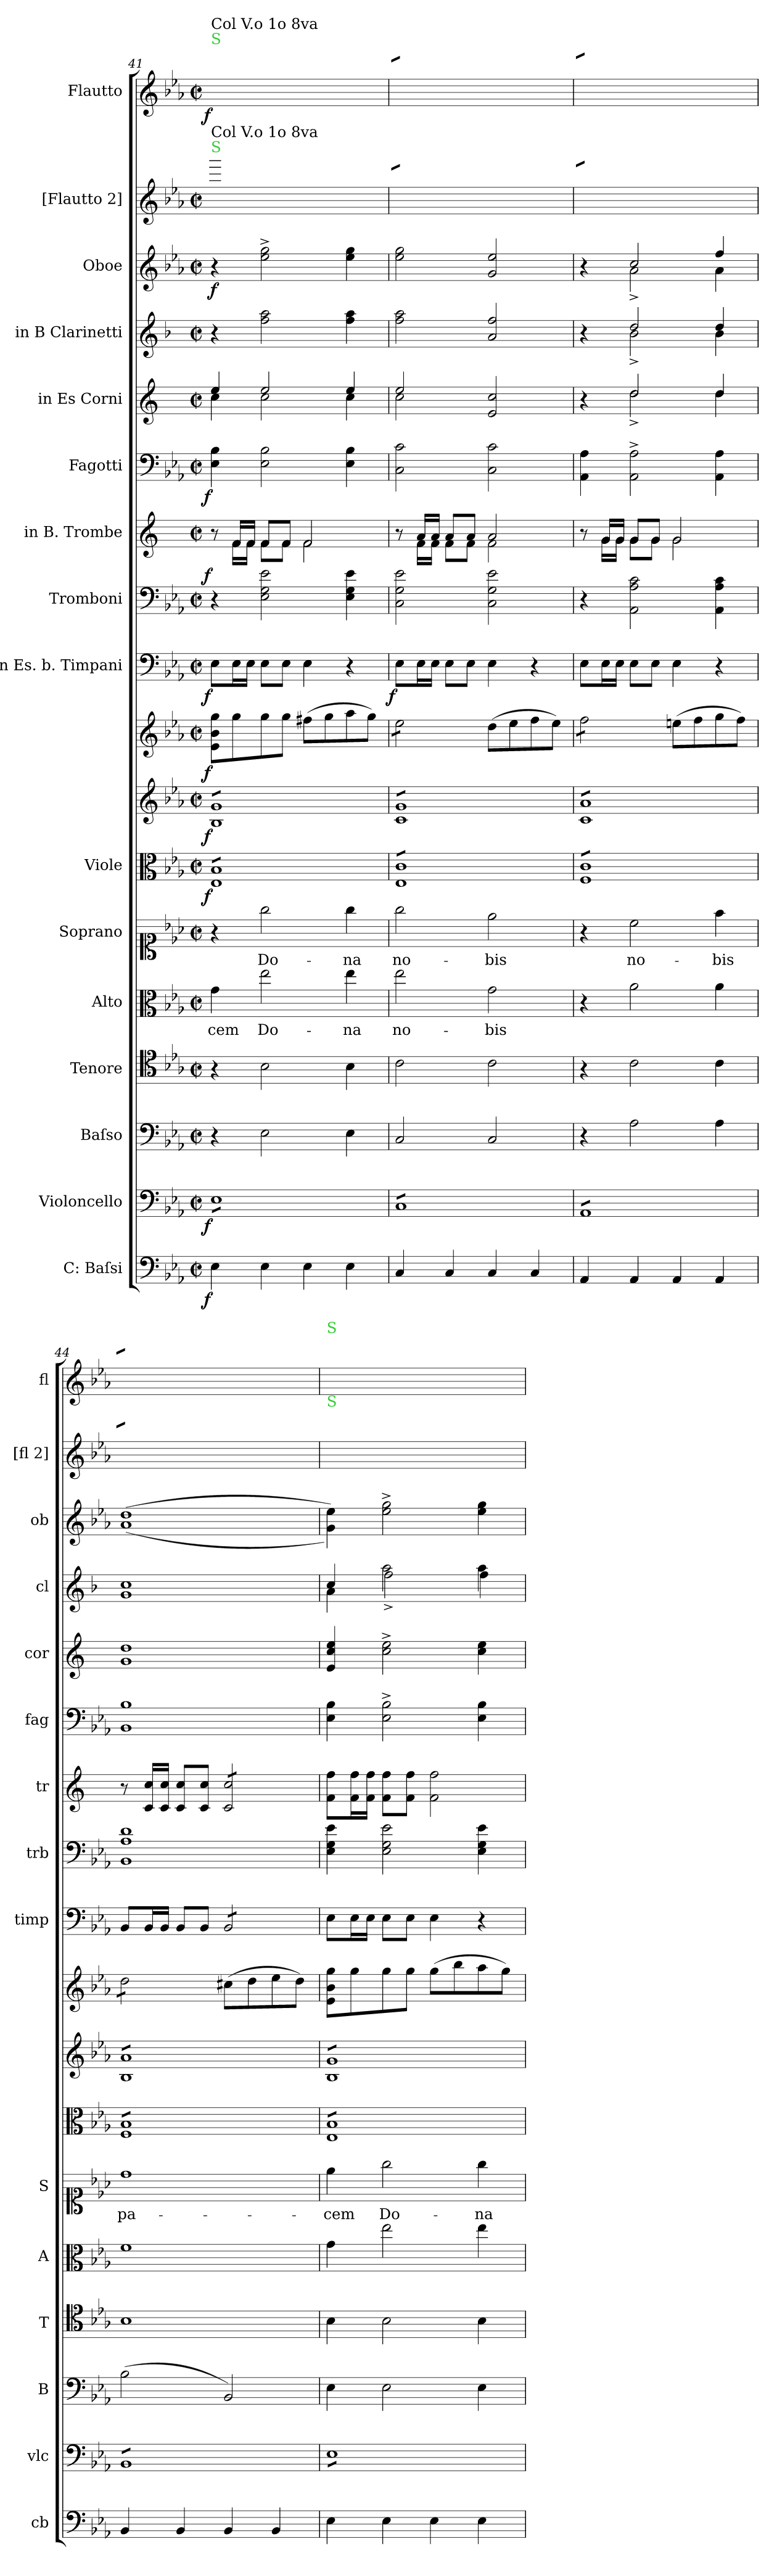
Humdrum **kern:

**kern	**dynam	**kern	**dynam	**kern	**kern	**kern	**text	**kern	**text	**kern	**dynam	**kern	**dynam	**kern	**dynam	**kern	**dynam	**kern	**dynam	**kern	**kern	**dynam	**kern	**kern	**kern	**dynam	**kern	**kern	**dynam
*part18	*part18	*part17	*part17	*part16	*part15	*part14	*part14	*part13	*part13	*part12	*part12	*part11	*part11	*part10	*part10	*part9	*part9	*part8	*part8	*part7	*part6	*part6	*part5	*part4	*part3	*part3	*part2	*part1	*part1
*staff18	*staff18	*staff17	*staff17	*staff16	*staff15	*staff14	*staff14	*staff13	*staff13	*staff12	*staff12	*staff11	*staff11	*staff10	*staff10	*staff9	*staff9	*staff8	*staff8	*staff7	*staff6	*staff6	*staff5	*staff4	*staff3	*staff3	*staff2	*staff1	*staff1
*I"C: Baſsi	*	*I"Violoncello	*	*I"Baſso	*I"Tenore	*I"Alto	*	*I"Soprano	*	*I"Viole	*	*	*	*	*	*I"in Es. b. Timpani	*	*I"Tromboni	*	*I"in B. Trombe	*I"Fagotti	*	*I"in Es Corni	*I"in B Clarinetti	*I"Oboe	*	*I"[Flautto 2]	*I"Flautto	*
*I'cb	*	*I'vlc	*	*I'B	*I'T	*I'A	*	*I'S	*	*	*	*	*	*	*	*I'timp	*	*I'trb	*	*I'tr	*I'fag	*	*I'cor	*I'cl	*I'ob	*	*I'[fl 2]	*I'fl	*
*clefF4	*	*clefF4	*	*clefF4	*clefC4	*clefC3	*	*clefC1	*	*clefC3	*	*clefG2	*	*clefG2	*	*clefF4	*	*clefF4	*	*clefG2	*clefF4	*	*clefG2	*clefG2	*clefG2	*	*clefG2	*clefG2	*
*	*	*	*	*	*	*	*	*	*	*	*	*	*	*	*	*	*	*	*	*ITrd1c2	*	*	*ITrd5c9	*ITrd1c2	*	*	*	*	*
*k[b-e-a-]	*	*k[b-e-a-]	*	*k[b-e-a-]	*k[b-e-a-]	*k[b-e-a-]	*	*k[b-e-a-]	*	*k[b-e-a-]	*	*k[b-e-a-]	*	*k[b-e-a-]	*	*k[b-e-a-]	*	*k[b-e-a-]	*	*k[b-e-]	*k[b-e-a-]	*	*k[b-e-a-]	*k[b-e-a-]	*k[b-e-a-]	*	*k[b-e-a-]	*k[b-e-a-]	*
*M2/2	*	*M2/2	*	*M2/2	*M2/2	*M2/2	*	*M2/2	*	*M2/2	*	*M2/2	*	*M2/2	*	*M2/2	*	*M2/2	*	*M2/2	*M2/2	*	*M2/2	*M2/2	*M2/2	*	*M2/2	*M2/2	*
*met(c|)	*	*met(c|)	*	*met(c|)	*met(c|)	*met(c|)	*	*met(c|)	*	*met(c|)	*	*met(c|)	*	*met(c|)	*	*met(c|)	*	*met(c|)	*	*met(c|)	*met(c|)	*	*met(c|)	*met(c|)	*met(c|)	*	*met(c|)	*met(c|)	*
=41	=41	=41	=41	=41	=41	=41	=41	=41	=41	=41	=41	=41	=41	=41	=41	=41	=41	=41	=41	=41	=41	=41	=41	=41	=41	=41	=41	=41	=41
*	*	*	*	*	*	*	*	*	*	*	*	*	*	*	*	*	*	*	*	*^	*	*	*^	*	*	*	*	*	*
!	!	!	!	!	!	!	!	!	!	!	!	!	!	!	!	!	!	!	!	!	!	!	!	!	!	!	!	!	!	!LO:TX:a:color=limegreen:t=S	!
!	!	!	!	!	!	!	!	!	!	!	!	!	!	!	!	!	!	!	!	!	!	!	!	!	!	!	!	!	!	!LO:TX:a:t=Col V.o 1o 8va	!
!	!	!	!	!	!	!	!	!	!	!	!	!	!	!	!	!	!	!	!	!	!	!	!	!	!	!	!	!	!LO:TX:a:color=limegreen:t=S	!	!
!	!	!	!	!	!	!	!	!	!	!	!	!	!	!	!	!	!	!	!	!	!	!	!	!	!	!	!	!	!LO:TX:a:t=Col V.o 1o 8va	!	!
!	!LO:DY:rj	!	!LO:DY:b:rj	!	!	!	!	!	!	!	!LO:DY:rj	!	!LO:DY:rj	!	!LO:DY:rj	!	!LO:DY:rj	!	!LO:DY:a:rj	!	!	!	!LO:DY:rj	!	!	!	!	!	!	!	!LO:DY:rj
*	*	*tremolo	*	*	*	*	*	*	*	*	*	*	*	*	*	*	*	*	*	*	*	*	*	*	*	*	*	*	*	*	*
*	*	*	*	*	*	*	*	*	*	*tremolo	*	*	*	*	*	*	*	*	*	*	*	*	*	*	*	*	*	*	*	*	*
*	*	*	*	*	*	*	*	*	*	*	*	*tremolo	*	*	*	*	*	*	*	*	*	*	*	*	*	*	*	*	*	*	*
4E-\	f	8E-\L	f	4r	4r	4g\	-cem	4r	.	8E-/ 8B-/L	f	8B-/ 8g/L	f	8e-\ 8b-\ 8gg\L	f	8E-\L	f	4r	f	8r	8ryy	4E-\ 4B-\	f	4g/	4e-\	4r	4r	f	8ee-yy\ 8bb-\ 8ggg\L	8ee-yy\ 8bb-yy\ 8gggyy\L	f
.	.	8E-\	.	.	.	.	.	.	.	8E-/ 8B-/	.	8B-/ 8g/	.	8gg\	.	16E-\L	.	.	.	16e-/LL	16e-\LL	.	.	.	.	.	.	.	8ggg\yy	8ggg\yy	.
.	.	.	.	.	.	.	.	.	.	.	.	.	.	.	.	16E-\JJ	.	.	.	16e-/JJ	16e-\JJ	.	.	.	.	.	.	.	.	.	.
4E-\	.	8E-\	.	2E-\	2B-\	2ee-\	Do-	2gg\	Do-	8E-/ 8B-/	.	8B-/ 8g/	.	8gg\	.	8E-\L	.	2E-\ 2G\ 2e-\	.	8e-/L	8e-\L	2E-\ 2B-\	.	2g/	2e-\	2ee-\ 2gg\	2ee-^<\ 2gg^<\	.	8ggg\yy	8ggg\yy	.
.	.	8E-\	.	.	.	.	.	.	.	8E-/ 8B-/	.	8B-/ 8g/	.	8gg\J	.	8E-\J	.	.	.	8e-/J	8e-\J	.	.	.	.	.	.	.	8ggg\Jyy	8ggg\Jyy	.
4E-\	.	8E-\	.	.	.	.	.	.	.	8E-/ 8B-/	.	8B-/ 8g/	.	(8ff#X\L	.	4E-\	.	.	.	2e-/	2e-\	.	.	.	.	.	.	.	8fff#X\Lyy	8fff#X\Lyy	.
.	.	8E-\	.	.	.	.	.	.	.	8E-/ 8B-/	.	8B-/ 8g/	.	8gg\	.	.	.	.	.	.	.	.	.	.	.	.	.	.	8ggg\yy	8ggg\yy	.
4E-\	.	8E-\	.	4E-\	4B-\	4ee-\	-na	4gg\	-na	8E-/ 8B-/	.	8B-/ 8g/	.	8aa-\	.	4r	.	4E-\ 4G\ 4e-\	.	.	.	4E-\ 4B-\	.	4g/	4e-\	4ee-\ 4gg\	4ee-\ 4gg\	.	8aaa-\yy	8aaa-\yy	.
.	.	8E-\J	.	.	.	.	.	.	.	8E-/ 8B-/J	.	8B-/ 8g/J	.	8gg\J)	.	.	.	.	.	.	.	.	.	.	.	.	.	.	8ggg\Jyy	8ggg\Jyy	.
=42	=42	=42	=42	=42	=42	=42	=42	=42	=42	=42	=42	=42	=42	=42	=42	=42	=42	=42	=42	=42	=42	=42	=42	=42	=42	=42	=42	=42	=42	=42	=42
!	!	!	!	!	!	!	!	!	!	!	!	!	!	!	!	!	!LO:DY:rj	!	!	!	!	!	!	!	!	!	!	!	!	!	!
*	*	*	*	*	*	*	*	*	*	*	*	*	*	*tremolo	*	*	*	*	*	*	*	*	*	*	*	*	*	*	*	*	*
*	*	*	*	*	*	*	*	*	*	*	*	*	*	*	*	*	*	*	*	*	*	*	*	*	*	*	*	*	*tremolo	*	*
*	*	*	*	*	*	*	*	*	*	*	*	*	*	*	*	*	*	*	*	*	*	*	*	*	*	*	*	*	*	*tremolo	*
4C/	.	8C/L	.	2C/	2c\	2ee-\	no-	2gg\	no-	8E-/ 8c/L	.	8c/ 8g/L	.	8ee-\L	.	8E-\L	f	2C\ 2G\ 2e-\	.	8r	8ryy	2C\ 2c\	.	2g/	2e-\	2ee-\ 2gg\	2ee-\ 2gg\	.	8eee-\yyL	8eee-\yyL	.
.	.	8C/	.	.	.	.	.	.	.	8E-/ 8c/	.	8c/ 8g/	.	8ee-\	.	16E-\L	.	.	.	16g/LL	16e-\LL	.	.	.	.	.	.	.	8eee-\yy	8eee-\yy	.
.	.	.	.	.	.	.	.	.	.	.	.	.	.	.	.	16E-\JJ	.	.	.	16g/JJ	16e-\JJ	.	.	.	.	.	.	.	.	.	.
4C/	.	8C/	.	.	.	.	.	.	.	8E-/ 8c/	.	8c/ 8g/	.	8ee-\	.	8E-\L	.	.	.	8g/L	8e-\L	.	.	.	.	.	.	.	8eee-\yy	8eee-\yy	.
.	.	8C/	.	.	.	.	.	.	.	8E-/ 8c/	.	8c/ 8g/	.	8ee-\J	.	8E-\J	.	.	.	8g/J	8e-\J	.	.	.	.	.	.	.	8eee-\yyJ	8eee-\yyJ	.
*	*	*	*	*	*	*	*	*	*	*	*	*	*	*	*	*	*	*	*	*	*	*	*	*	*	*	*	*	*	*Xtremolo	*
*	*	*	*	*	*	*	*	*	*	*	*	*	*	*	*	*	*	*	*	*	*	*	*	*	*	*	*	*	*Xtremolo	*	*
*	*	*	*	*	*	*	*	*	*	*	*	*	*	*Xtremolo	*	*	*	*	*	*	*	*	*	*	*	*	*	*	*	*	*
4C/	.	8C/	.	2C/	2c\	2g\	-bis	2ee-\	-bis	8E-/ 8c/	.	8c/ 8g/	.	(8dd\L	.	4E-\	.	2C\ 2G\ 2e-\	.	2g/	2e-\	2C\ 2c\	.	2G/ 2e-/	2ryy	2g/ 2ee-/	2g/ 2ee-/	.	8ddd\Lyy	8ddd\Lyy	.
.	.	8C/	.	.	.	.	.	.	.	8E-/ 8c/	.	8c/ 8g/	.	8ee-\	.	.	.	.	.	.	.	.	.	.	.	.	.	.	8eee-\yy	8eee-\yy	.
4C/	.	8C/	.	.	.	.	.	.	.	8E-/ 8c/	.	8c/ 8g/	.	8ff\	.	4r	.	.	.	.	.	.	.	.	.	.	.	.	8fff\yy	8fff\yy	.
.	.	8C/J	.	.	.	.	.	.	.	8E-/ 8c/J	.	8c/ 8g/J	.	8ee-\J)	.	.	.	.	.	.	.	.	.	.	.	.	.	.	8eee-\Jyy	8eee-\Jyy	.
=43	=43	=43	=43	=43	=43	=43	=43	=43	=43	=43	=43	=43	=43	=43	=43	=43	=43	=43	=43	=43	=43	=43	=43	=43	=43	=43	=43	=43	=43	=43	=43
*	*	*	*	*	*	*	*	*	*	*	*	*	*	*	*	*	*	*	*	*	*	*	*	*	*	*^	*^	*	*	*	*
*	*	*	*	*	*	*	*	*	*	*	*	*	*	*tremolo	*	*	*	*	*	*	*	*	*	*	*	*	*	*	*	*	*	*	*
*	*	*	*	*	*	*	*	*	*	*	*	*	*	*	*	*	*	*	*	*	*	*	*	*	*	*	*	*	*	*	*tremolo	*	*
*	*	*	*	*	*	*	*	*	*	*	*	*	*	*	*	*	*	*	*	*	*	*	*	*	*	*	*	*	*	*	*	*tremolo	*
4AA-/	.	8AA-/L	.	4r	4r	4r	.	4r	.	8F/ 8c/L	.	8c/ 8a-/L	.	8ff\L	.	8E-\L	.	4r	.	8r	8ryy	4AA-\ 4A-\	.	4r	4ryy	4r	4ryy	4r	4ryy	.	8fff\yyL	8fff\yyL	.
.	.	8AA-/	.	.	.	.	.	.	.	8F/ 8c/	.	8c/ 8a-/	.	8ff\	.	16E-\L	.	.	.	16f/LL	16f\LL	.	.	.	.	.	.	.	.	.	8fff\yy	8fff\yy	.
.	.	.	.	.	.	.	.	.	.	.	.	.	.	.	.	16E-\JJ	.	.	.	16f/JJ	16f\JJ	.	.	.	.	.	.	.	.	.	.	.	.
4AA-/	.	8AA-/	.	2A-\	2c\	2a-\	.	2cc\	no-	8F/ 8c/	.	8c/ 8a-/	.	8ff\	.	8E-\L	.	2AA-\ 2A-\ 2c\	.	8f/L	8f\L	2AA-^<\ 2A-^<\	.	2f/	2f^\	2cc/	2a-^\	2cc/	2a-^\	.	8fff\yy	8fff\yy	.
.	.	8AA-/	.	.	.	.	.	.	.	8F/ 8c/	.	8c/ 8a-/	.	8ff\J	.	8E-\J	.	.	.	8f/J	8f\J	.	.	.	.	.	.	.	.	.	8fff\yyJ	8fff\yyJ	.
*	*	*	*	*	*	*	*	*	*	*	*	*	*	*	*	*	*	*	*	*	*	*	*	*	*	*	*	*	*	*	*	*Xtremolo	*
*	*	*	*	*	*	*	*	*	*	*	*	*	*	*	*	*	*	*	*	*	*	*	*	*	*	*	*	*	*	*	*Xtremolo	*	*
*	*	*	*	*	*	*	*	*	*	*	*	*	*	*Xtremolo	*	*	*	*	*	*	*	*	*	*	*	*	*	*	*	*	*	*	*
4AA-/	.	8AA-/	.	.	.	.	.	.	.	8F/ 8c/	.	8c/ 8a-/	.	(8een\L	.	4E-\	.	.	.	2f/	2f\	.	.	.	.	.	.	.	.	.	8eeen\Lyy	8eeen\Lyy	.
.	.	8AA-/	.	.	.	.	.	.	.	8F/ 8c/	.	8c/ 8a-/	.	8ff\	.	.	.	.	.	.	.	.	.	.	.	.	.	.	.	.	8fff\yy	8fff\yy	.
4AA-/	.	8AA-/	.	4A-\	4c\	4a-\	.	4ff\	-bis	8F/ 8c/	.	8c/ 8a-/	.	8gg\	.	4r	.	4AA-\ 4A-\ 4c\	.	.	.	4AA-\ 4A-\	.	4f/	4f\	4cc/	4a-\	4ff/	4a-\	.	8ggg\yy	8ggg\yy	.
.	.	8AA-/J	.	.	.	.	.	.	.	8F/ 8c/J	.	8c/ 8a-/J	.	8ff\J)	.	.	.	.	.	.	.	.	.	.	.	.	.	.	.	.	8fff\Jyy	8fff\Jyy	.
*	*	*	*	*	*	*	*	*	*	*	*	*	*	*	*	*	*	*	*	*v	*v	*	*	*v	*v	*	*	*v	*v	*	*	*	*
=44	=44	=44	=44	=44	=44	=44	=44	=44	=44	=44	=44	=44	=44	=44	=44	=44	=44	=44	=44	=44	=44	=44	=44	=44	=44	=44	=44	=44	=44	=44
*	*	*	*	*	*	*	*	*	*	*	*	*	*	*tremolo	*	*	*	*	*	*	*	*	*	*	*	*	*	*	*	*
*	*	*	*	*	*	*	*	*	*	*	*	*	*	*	*	*	*	*	*	*	*	*	*	*	*	*	*	*tremolo	*	*
*	*	*	*	*	*	*	*	*	*	*	*	*	*	*	*	*	*	*	*	*	*	*	*	*	*	*	*	*	*tremolo	*
4BB-/	.	8BB-/L	.	(2B-\	1B-	1f	.	1dd	pa-	8F/ 8B-/L	.	8B-/ 8a-/L	.	8dd\L	.	8BB-/L	.	1BB- 1A- 1d	.	8r	1BB- 1B-	.	1B- 1f	1b-	1f	(>(>1a- 1dd	.	8ddd\yyL	8ddd\yyL	.
.	.	8BB-/	.	.	.	.	.	.	.	8F/ 8B-/	.	8B-/ 8a-/	.	8dd\	.	16BB-/L	.	.	.	16B-/ 16b-/LL	.	.	.	.	.	.	.	8ddd\yy	8ddd\yy	.
.	.	.	.	.	.	.	.	.	.	.	.	.	.	.	.	16BB-/JJ	.	.	.	16B-/ 16b-/JJ	.	.	.	.	.	.	.	.	.	.
4BB-/	.	8BB-/	.	.	.	.	.	.	.	8F/ 8B-/	.	8B-/ 8a-/	.	8dd\	.	8BB-/L	.	.	.	8B-/ 8b-/L	.	.	.	.	.	.	.	8ddd\yy	8ddd\yy	.
.	.	8BB-/	.	.	.	.	.	.	.	8F/ 8B-/	.	8B-/ 8a-/	.	8dd\J	.	8BB-/J	.	.	.	8B-/ 8b-/J	.	.	.	.	.	.	.	8ddd\yyJ	8ddd\yyJ	.
*	*	*	*	*	*	*	*	*	*	*	*	*	*	*	*	*	*	*	*	*	*	*	*	*	*	*	*	*	*Xtremolo	*
*	*	*	*	*	*	*	*	*	*	*	*	*	*	*	*	*	*	*	*	*	*	*	*	*	*	*	*	*Xtremolo	*	*
*	*	*	*	*	*	*	*	*	*	*	*	*	*	*Xtremolo	*	*	*	*	*	*	*	*	*	*	*	*	*	*	*	*
*	*	*	*	*	*	*	*	*	*	*	*	*	*	*	*	*tremolo	*	*	*	*	*	*	*	*	*	*	*	*	*	*
*	*	*	*	*	*	*	*	*	*	*	*	*	*	*	*	*	*	*	*	*tremolo	*	*	*	*	*	*	*	*	*	*
4BB-/	.	8BB-/	.	2BB-/)	.	.	.	.	.	8F/ 8B-/	.	8B-/ 8a-/	.	(8cc#X\L	.	8BB-/L	.	.	.	8B-/ 8b-/L	.	.	.	.	.	.	.	8ccc#X\Lyy	8ccc#X\Lyy	.
.	.	8BB-/	.	.	.	.	.	.	.	8F/ 8B-/	.	8B-/ 8a-/	.	8dd\	.	8BB-/	.	.	.	8B-/ 8b-/	.	.	.	.	.	.	.	8ddd\yy	8ddd\yy	.
4BB-/	.	8BB-/	.	.	.	.	.	.	.	8F/ 8B-/	.	8B-/ 8a-/	.	8ee-\	.	8BB-/	.	.	.	8B-/ 8b-/	.	.	.	.	.	.	.	8eee-\yy	8eee-\yy	.
.	.	8BB-/J	.	.	.	.	.	.	.	8F/ 8B-/J	.	8B-/ 8a-/J	.	8dd\J)	.	8BB-/J	.	.	.	8B-/ 8b-/J	.	.	.	.	.	.	.	8ddd\Jyy	8ddd\Jyy	.
*	*	*	*	*	*	*	*	*	*	*	*	*	*	*	*	*	*	*	*	*Xtremolo	*	*	*	*	*	*	*	*	*	*
*	*	*	*	*	*	*	*	*	*	*	*	*	*	*	*	*Xtremolo	*	*	*	*	*	*	*	*	*	*	*	*	*	*
=45	=45	=45	=45	=45	=45	=45	=45	=45	=45	=45	=45	=45	=45	=45	=45	=45	=45	=45	=45	=45	=45	=45	=45	=45	=45	=45	=45	=45	=45	=45
!	!	!	!	!	!	!	!	!	!	!	!	!	!	!	!	!	!	!	!	!	!	!	!	!	!	!	!	!	!LO:TX:a:color=limegreen:t=S	!
!	!	!	!	!	!	!	!	!	!	!	!	!	!	!	!	!	!	!	!	!	!	!	!	!	!	!	!	!LO:TX:a:color=limegreen:t=S	!	!
4E-\	.	8E-\L	.	4E-\	4B-\	4g\	.	4ee-\	-cem	8E-/ 8B-/L	.	8B-/ 8g/L	.	8e-\ 8b-\ 8gg\L	.	8E-\L	.	4E-\ 4G\ 4e-\	.	8e-\ 8ee-\L	4E-\ 4B-\	.	4G/ 4e-/ 4g/	4b-/	4g\	4g\ 4ee-\))	.	8ee-yy\ 8bb-yy\ 8gggyy\L	8ee-yy\ 8bb-yy\ 8gggyy\L	.
.	.	8E-\	.	.	.	.	.	.	.	8E-/ 8B-/	.	8B-/ 8g/	.	8gg\	.	16E-\L	.	.	.	16e-\ 16ee-\L	.	.	.	.	.	.	.	8ggg\yy	8ggg\yy	.
.	.	.	.	.	.	.	.	.	.	.	.	.	.	.	.	16E-\JJ	.	.	.	16e-\ 16ee-\JJ	.	.	.	.	.	.	.	.	.	.
4E-\	.	8E-\	.	2E-\	2B-\	2ee-\	.	2gg\	Do-	8E-/ 8B-/	.	8B-/ 8g/	.	8gg\	.	8E-\L	.	2E-\ 2G\ 2e-\	.	8e-\ 8ee-\L	2E-^<\ 2B-^<\	.	2e-^<\ 2g^<\	2gg\	2ee-^\	2ee-^<\ 2gg^<\	.	8ggg\yy	8ggg\yy	.
.	.	8E-\	.	.	.	.	.	.	.	8E-/ 8B-/	.	8B-/ 8g/	.	8gg\J	.	8E-\J	.	.	.	8e-\ 8ee-\J	.	.	.	.	.	.	.	8ggg\Jyy	8ggg\Jyy	.
4E-\	.	8E-\	.	.	.	.	.	.	.	8E-/ 8B-/	.	8B-/ 8g/	.	(8gg\L	.	4E-\	.	.	.	2e-\ 2ee-\	.	.	.	.	.	.	.	8ggg\Lyy	8ggg\Lyy	.
.	.	8E-\	.	.	.	.	.	.	.	8E-/ 8B-/	.	8B-/ 8g/	.	8bb-\	.	.	.	.	.	.	.	.	.	.	.	.	.	8bbb-\yy	8bbb-\yy	.
4E-\	.	8E-\	.	4E-\	4B-\	4ee-\	.	4gg\	-na	8E-/ 8B-/	.	8B-/ 8g/	.	8aa-\	.	4r	.	4E-\ 4G\ 4e-\	.	.	4E-\ 4B-\	.	4e-\ 4g\	4gg\	4ee-\	4ee-\ 4gg\	.	8aaa-\yy	8aaa-\yy	.
.	.	8E-\J	.	.	.	.	.	.	.	8E-/ 8B-/J	.	8B-/ 8g/J	.	8gg\J)	.	.	.	.	.	.	.	.	.	.	.	.	.	8ggg\Jyy	8ggg\Jyy	.
*	*	*	*	*	*	*	*	*	*	*	*	*Xtremolo	*	*	*	*	*	*	*	*	*	*	*	*	*	*	*	*	*	*
*	*	*	*	*	*	*	*	*	*	*Xtremolo	*	*	*	*	*	*	*	*	*	*	*	*	*	*	*	*	*	*	*	*
*	*	*Xtremolo	*	*	*	*	*	*	*	*	*	*	*	*	*	*	*	*	*	*	*	*	*	*	*	*	*	*	*	*
*	*	*	*	*	*	*	*	*	*	*	*	*	*	*	*	*	*	*	*	*	*	*	*	*v	*v	*	*	*	*	*
=	=	=	=	=	=	=	=	=	=	=	=	=	=	=	=	=	=	=	=	=	=	=	=	=	=	=	=	=	=
*-	*-	*-	*-	*-	*-	*-	*-	*-	*-	*-	*-	*-	*-	*-	*-	*-	*-	*-	*-	*-	*-	*-	*-	*-	*-	*-	*-	*-	*-
